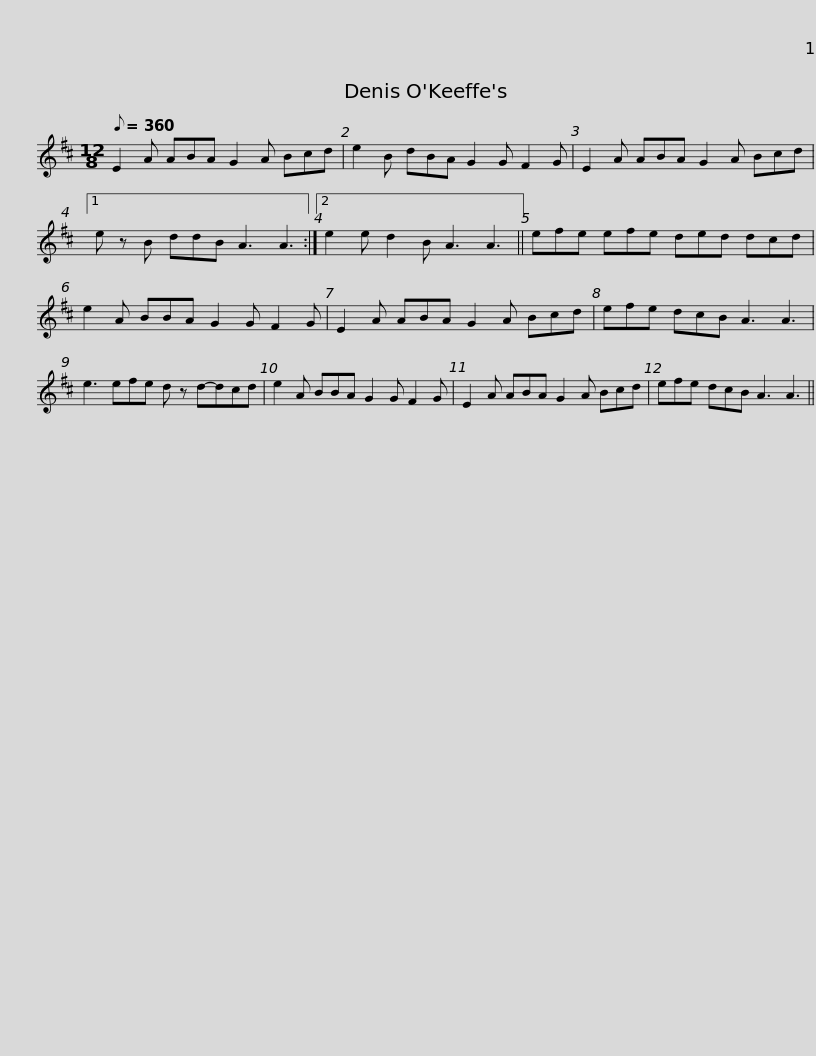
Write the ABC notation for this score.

X:1
L:1/8
Q:1/8=360
M:12/8
I:linebreak $
K:D
V:1 treble
V:1
 E2 A ABA G2 A Bcd | e2 B dBA G2 G F2 G | E2 A ABA G2 A Bcd |1 e z B ddB A3 A3 :|2$ e2 e d2 B A3 A3 || %5
 efe efe ded dcd | e2 A BBA G2 G F2 G | E2 A ABA G2 A Bcd |$ efe dcB A3 A3 | e3 efe d z d-dcd | %10
 e2 A BBA G2 G F2 G | E2 A ABA G2 A Bcd |$ efe dcB A3 A3 || %13
